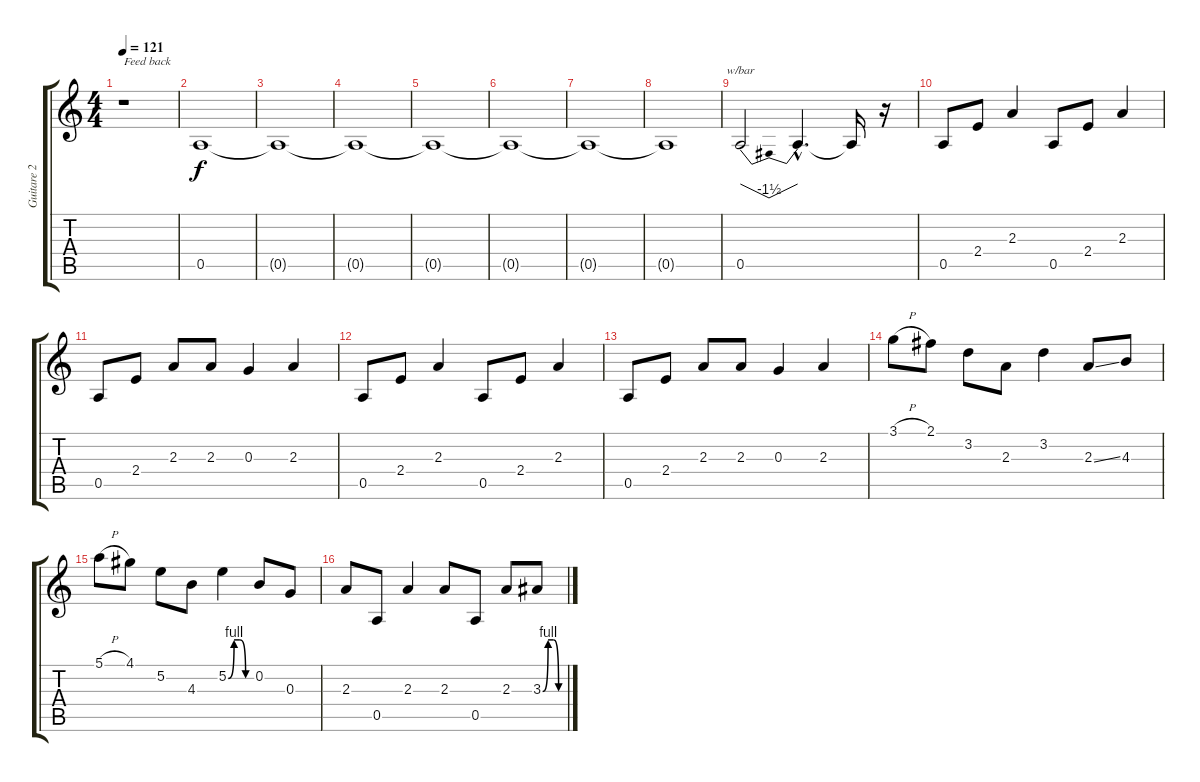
\track ("Guitare 2" "Guitare 2") {instrument distortionguitar}
\staff {score tabs}
\tuning (E4 B3 G3 D3 A2 E2) {hide}
\ts (4 4)
\tempo 121
\clef g2
\ks c
r.1{txt "Feed back" dy f volume 7 instrument distortionguitar} |
0.5.1 |
0.5{t}.1 |
0.5{t}.1 |
0.5{t}.1 |
0.5{t}.1 |
0.5{t}.1 |
0.5{t}.1 |
0.5.2{tbe (dip default 0 0 30 -6 60 0)} 0.5{hac t}.4{d} 0.5{t}.16 r.16{volume 0} |
0.5.8{volume 13} 2.4.8 2.3.4 0.5.8 2.4.8 2.3.4 |
0.5.8 2.4.8 2.3.8 2.3.8 0.3.4 2.3.4 |
0.5.8 2.4.8 2.3.4 0.5.8 2.4.8 2.3.4 |
0.5.8 2.4.8 2.3.8 2.3.8 0.3.4 2.3.4 |
3.1{h}.8 2.1.8 3.2.8 2.3.8 3.2.4 2.3{ss}.8 4.3.8 |
5.1{h}.8 4.1.8 5.2.8 4.3.8 5.2{be (custom 0 0 15 4 30 4 45 0 60 0)}.4 0.2.8 0.3.8 |
2.3.8 0.5.8 2.3.4 2.3.8 0.5.8 2.3.8 3.3{be (custom 0 0 15 4 30 4 45 0 60 0)}.8
